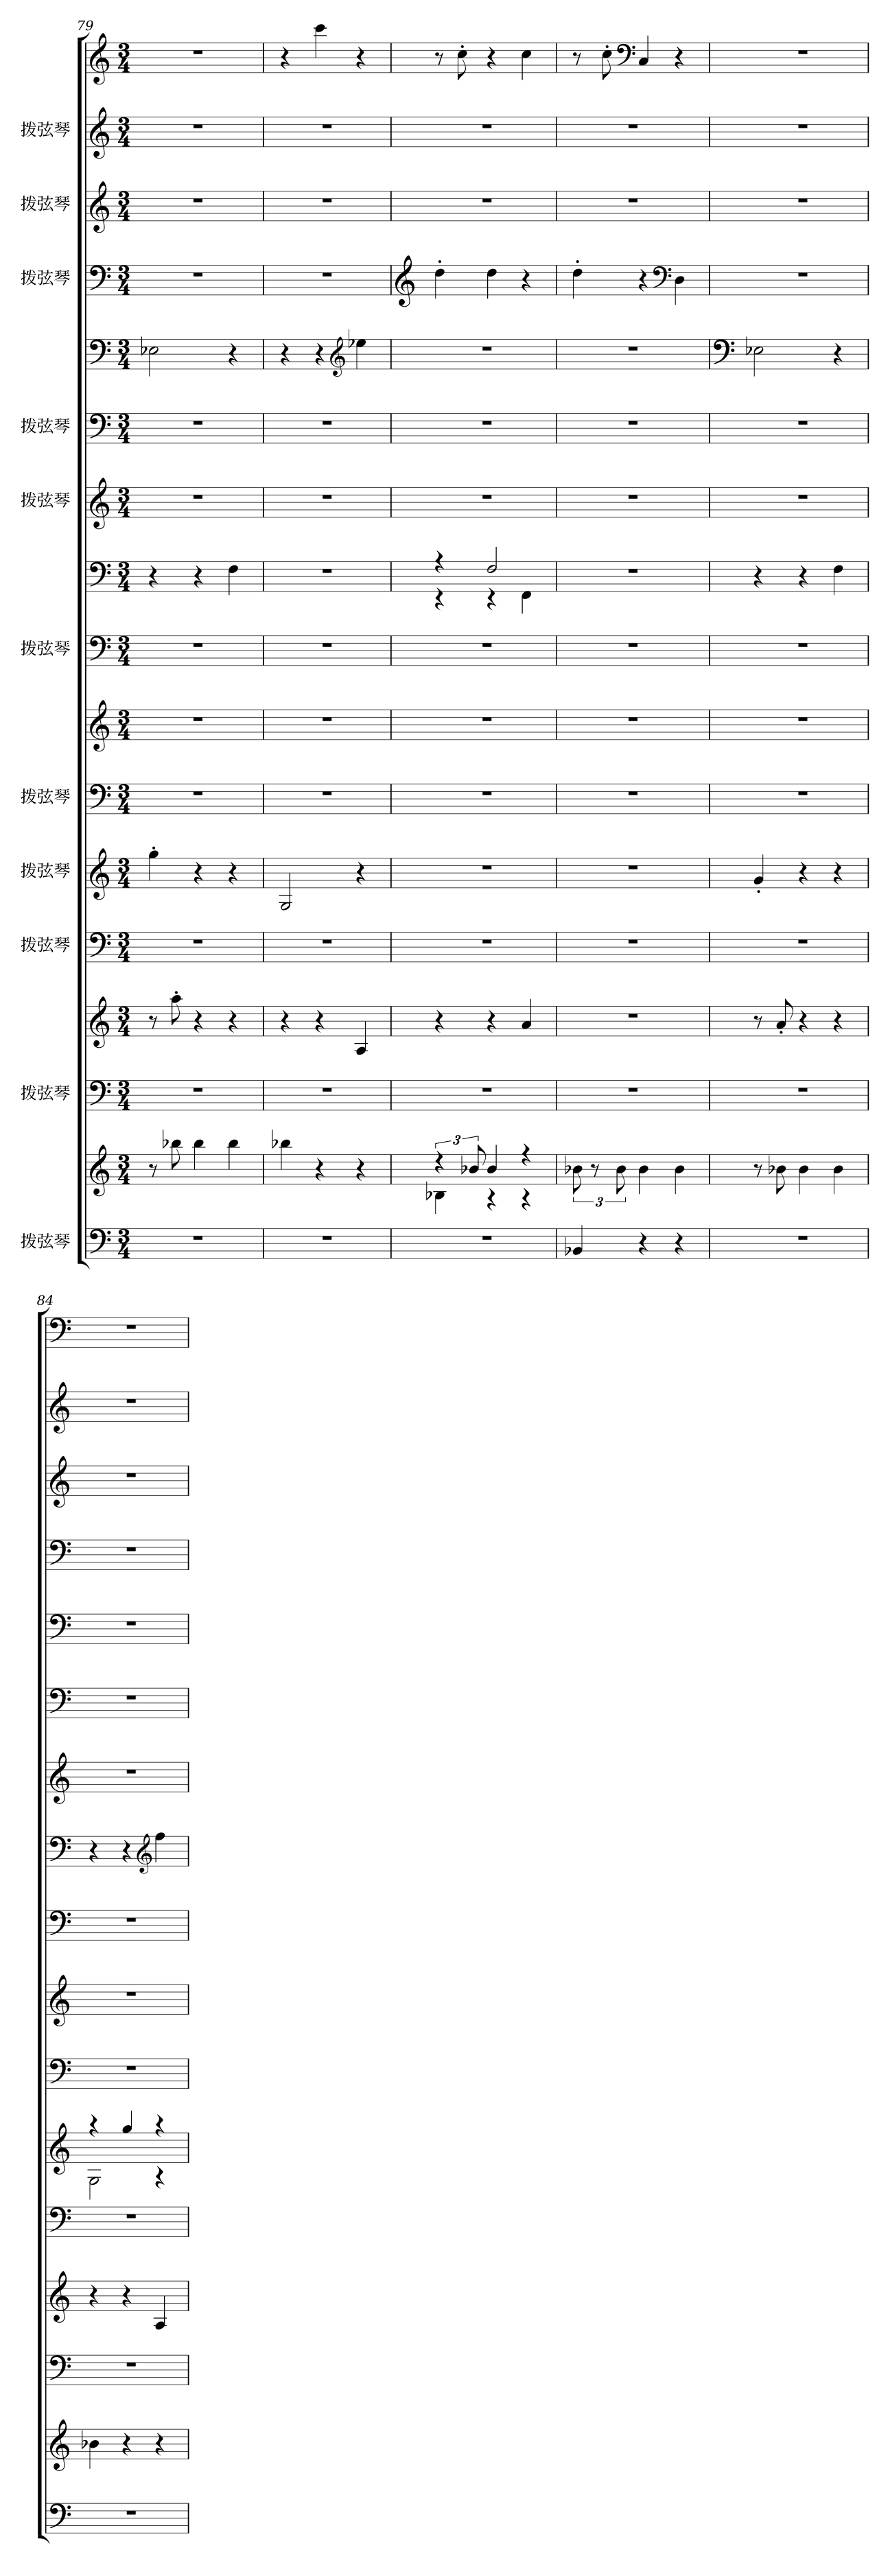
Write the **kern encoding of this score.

**kern	**kern	**kern	**kern	**kern	**kern	**kern	**kern	**kern	**kern	**kern	**kern	**kern	**kern	**kern	**kern	**kern
*part11	*part11	*part10	*part10	*part9	*part8	*part7	*part7	*part6	*part6	*part5	*part4	*part4	*part3	*part2	*part1	*part1
*staff17	*staff16	*staff15	*staff14	*staff13	*staff12	*staff11	*staff10	*staff9	*staff8	*staff7	*staff6	*staff5	*staff4	*staff3	*staff2	*staff1
*I"拨弦琴	*	*I"拨弦琴	*	*I"拨弦琴	*I"拨弦琴	*I"拨弦琴	*	*I"拨弦琴	*	*I"拨弦琴	*I"拨弦琴	*	*I"拨弦琴	*I"拨弦琴	*I"拨弦琴	*
*clefF4	*clefG2	*clefF4	*clefG2	*clefF4	*clefG2	*clefF4	*clefG2	*clefF4	*clefF4	*clefG2	*clefF4	*clefF4	*clefF4	*clefG2	*clefG2	*clefG2
*k[]	*k[]	*k[]	*k[]	*k[]	*k[]	*k[]	*k[]	*k[]	*k[]	*k[]	*k[]	*k[]	*k[]	*k[]	*k[]	*k[]
*M3/4	*M3/4	*M3/4	*M3/4	*M3/4	*M3/4	*M3/4	*M3/4	*M3/4	*M3/4	*M3/4	*M3/4	*M3/4	*M3/4	*M3/4	*M3/4	*M3/4
=79	=79	=79	=79	=79	=79	=79	=79	=79	=79	=79	=79	=79	=79	=79	=79	=79
2.r	8r	2.r	8r	2.r	4gg'\	2.r	2.r	2.r	4r	2.r	2.r	2E-X\	2.r	2.r	2.r	2.r
.	8bb-X\	.	8aa'\	.	.	.	.	.	.	.	.	.	.	.	.	.
.	4bb-\	.	4r	.	4r	.	.	.	4r	.	.	.	.	.	.	.
.	4bb-\	.	4r	.	4r	.	.	.	4F\	.	.	4r	.	.	.	.
=80	=80	=80	=80	=80	=80	=80	=80	=80	=80	=80	=80	=80	=80	=80	=80	=80
2.r	4bb-X\	2.r	4r	2.r	2G/	2.r	2.r	2.r	2.r	2.r	2.r	4r	2.r	2.r	2.r	4r
.	4r	.	4r	.	.	.	.	.	.	.	.	4r	.	.	.	4ccc\
*	*	*	*	*	*	*	*	*	*	*	*	*clefG2	*	*	*	*
.	4r	.	4A/	.	4r	.	.	.	.	.	.	4ee-X\	.	.	.	4r
=81	=81	=81	=81	=81	=81	=81	=81	=81	=81	=81	=81	=81	=81	=81	=81	=81
*	*	*	*	*	*	*	*	*	*	*	*	*	*clefG2	*	*	*
*	*^	*	*	*	*	*	*	*	*^	*	*	*	*	*	*	*
2.r	6r	4B-X\	2.r	4r	2.r	2.r	2.r	2.r	2.r	4r	4r	2.r	2.r	2.r	4dd'\	2.r	2.r	8r
.	.	.	.	.	.	.	.	.	.	.	.	.	.	.	.	.	.	8cc'\
.	12b-X/	.	.	.	.	.	.	.	.	.	.	.	.	.	.	.	.	.
.	4b-/	4r	.	4r	.	.	.	.	.	2F/	4r	.	.	.	4dd\	.	.	4r
.	4r	4r	.	4a/	.	.	.	.	.	.	4FF\	.	.	.	4r	.	.	4cc\
*	*v	*v	*	*	*	*	*	*	*	*v	*v	*	*	*	*	*	*	*
!!LO:PB:g=z
=82	=82	=82	=82	=82	=82	=82	=82	=82	=82	=82	=82	=82	=82	=82	=82	=82
4BB-X/	12b-X\	2.r	2.r	2.r	2.r	2.r	2.r	2.r	2.r	2.r	2.r	2.r	4dd'\	2.r	2.r	8r
.	12r	.	.	.	.	.	.	.	.	.	.	.	.	.	.	.
.	.	.	.	.	.	.	.	.	.	.	.	.	.	.	.	8cc'\
.	12b-\	.	.	.	.	.	.	.	.	.	.	.	.	.	.	.
*	*	*	*	*	*	*	*	*	*	*	*	*	*	*	*	*clefF4
4r	4b-\	.	.	.	.	.	.	.	.	.	.	.	4r	.	.	4C/
*	*	*	*	*	*	*	*	*	*	*	*	*	*clefF4	*	*	*
4r	4b-\	.	.	.	.	.	.	.	.	.	.	.	4D\	.	.	4r
=83	=83	=83	=83	=83	=83	=83	=83	=83	=83	=83	=83	=83	=83	=83	=83	=83
*	*	*	*	*	*	*	*	*	*	*	*	*clefF4	*	*	*	*
2.r	8r	2.r	8r	2.r	4g'/	2.r	2.r	2.r	4r	2.r	2.r	2E-X\	2.r	2.r	2.r	2.r
.	8b-X\	.	8a'/	.	.	.	.	.	.	.	.	.	.	.	.	.
.	4b-\	.	4r	.	4r	.	.	.	4r	.	.	.	.	.	.	.
.	4b-\	.	4r	.	4r	.	.	.	4F\	.	.	4r	.	.	.	.
=84	=84	=84	=84	=84	=84	=84	=84	=84	=84	=84	=84	=84	=84	=84	=84	=84
*	*	*	*	*	*^	*	*	*	*	*	*	*	*	*	*	*
2.r	4b-X\	2.r	4r	2.r	4r	2G\	2.r	2.r	2.r	4r	2.r	2.r	2.r	2.r	2.r	2.r	2.r
.	4r	.	4r	.	4gg/	.	.	.	.	4r	.	.	.	.	.	.	.
*	*	*	*	*	*	*	*	*	*	*clefG2	*	*	*	*	*	*	*
.	4r	.	4A/	.	4r	4r	.	.	.	4ff\	.	.	.	.	.	.	.
*	*	*	*	*	*v	*v	*	*	*	*	*	*	*	*	*	*	*
=	=	=	=	=	=	=	=	=	=	=	=	=	=	=	=	=
*-	*-	*-	*-	*-	*-	*-	*-	*-	*-	*-	*-	*-	*-	*-	*-	*-
